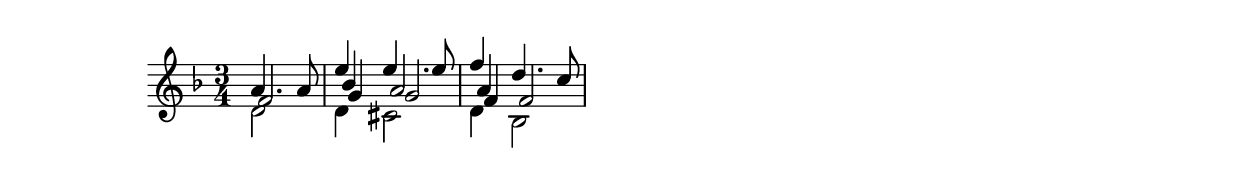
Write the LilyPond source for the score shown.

%% DO NOT EDIT this file manually; it is automatically
%% generated from LSR http://lsr.dsi.unimi.it
%% Make any changes in LSR itself, or in Documentation/snippets/new/ ,
%% and then run scripts/auxiliar/makelsr.py
%%
%% This file is in the public domain.
\version "2.14.0"

\header {
  lsrtags = "simultaneous-notes"

%% Translation of GIT committish: 2d548a99cb9dba80f2ff035582009477cd37eceb
 doctitlees = "Voces adicionales para evitar colisiones"
 texidoces = "
En ciertos casos de polifonía compleja, se necesitan voces adicionales
para evitar colisiones entre las notas.  Si se necesitan más de cuatro
voces paralelas, las voces adicionales se añaden definiendo una
variable que utiliza la función de Scheme @code{context-spec-music}.

"


%% Translation of GIT committish: 0a868be38a775ecb1ef935b079000cebbc64de40
  texidocde = "
Ein einigen Fällen von sehr komplexer polyphoner Musik sind zusätzliche
Stimmen notwendig, um Zusammenstöße zwischen den Noten zu vermeiden.
Wenn mehr als vier parallele Stimmen benötigt werden, können zusätzliche
Stimmen definiert werden, indem eine Variable mit der Funktion
@code{context-spec-music} definiert wird.

"
  doctitlede = "Zusätzliche Stimmen um Zusammenstöße zu vermeiden"

%% Translation of GIT committish: 1baa2adf57c84e8d50e6907416eadb93e2e2eb5c
  texidocfr = "
Dans certains cas de musique polyphonie complexe, une voix
supplémentaire peut permettre d'éviter les risques de collision.
Lorsque quatre voix parallèles ne suffisent pas, la fonction Scheme
@code{context-spec-music} permet d'ajouter des d'autres voix.

"
  doctitlefr = "Ajout de voix pour éviter les collisions"


  texidoc = "
In some instances of complex polyphonic music, additional voices are
necessary to prevent collisions between notes.  If more than four
parallel voices are needed, additional voices can be added by defining
a variable using the Scheme function @code{context-spec-music}.

"
  doctitle = "Additional voices to avoid collisions"
} % begin verbatim

voiceFive = #(context-spec-music (make-voice-props-set 4) 'Voice)

\relative c'' {
  \time 3/4
  \key d \minor
  \partial 2
  <<
    {
      \voiceOne
      a4. a8
      e'4 e4. e8
      f4 d4. c8
    }
    \\
    {
      \voiceThree
      f,2
      bes4 a2
      a4 s2
    }
    \\
    {
      \voiceFive
      s2
      g4 g2
      f4 f2
    }
    \\
    \bar "||"{
      \voiceTwo
      d2
      d4 cis2
      d4 bes2
    }
  >>
}

